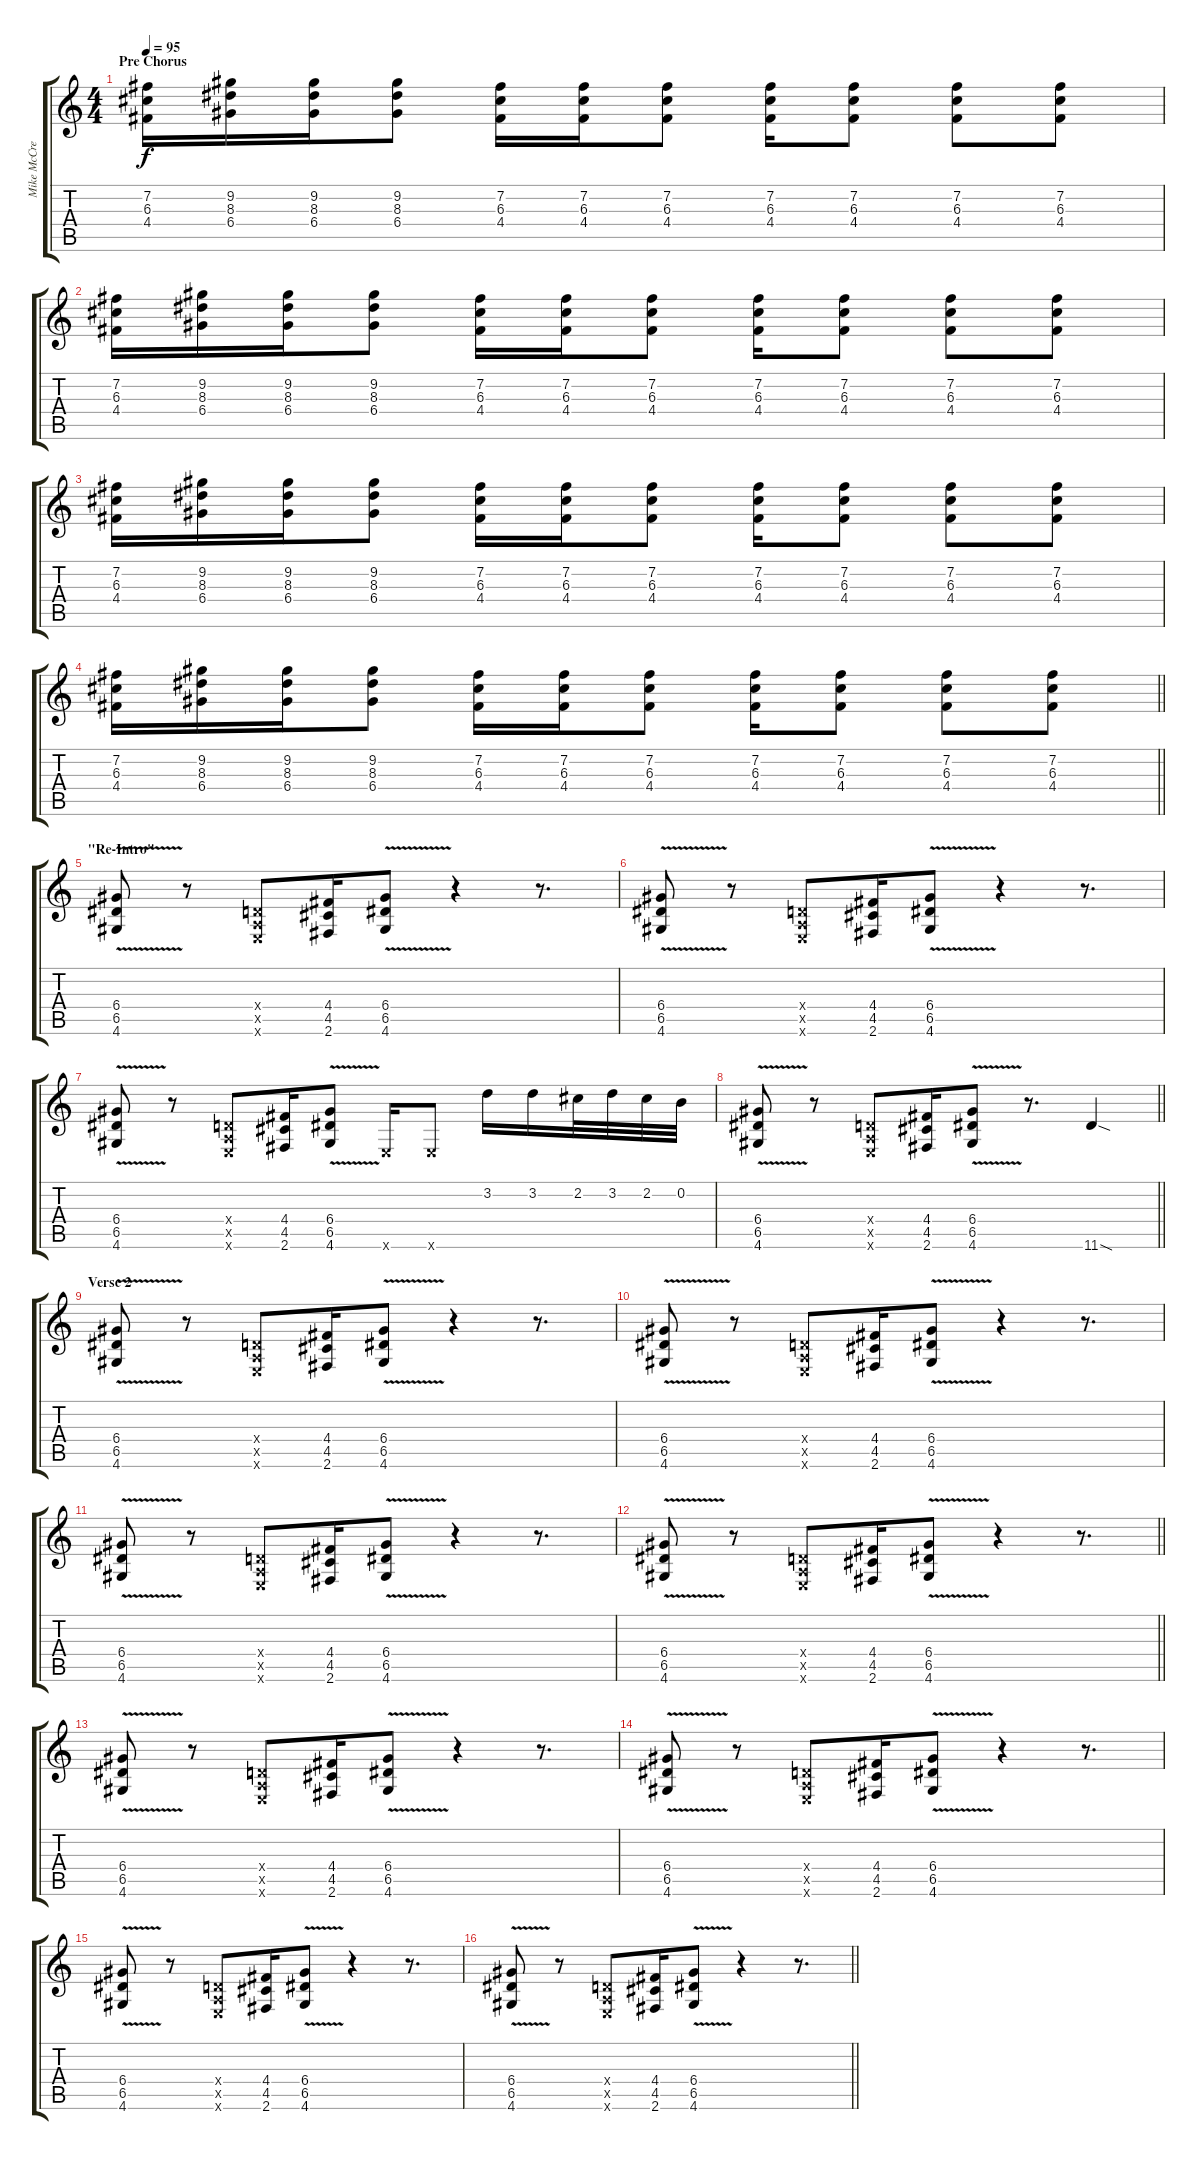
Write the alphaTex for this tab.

\track ("Mike McCready" "Mike McCre") {instrument distortionguitar}
\staff {score tabs}
\tuning (E4 B3 G3 D3 A2 E2) {hide}
\ts (4 4)
\section ("" "Pre Chorus")
\tempo 95
\clef g2
\ks c
(7.2 6.3 4.4).16{dy f} (9.2 8.3 6.4).16 (9.2 8.3 6.4).16 (9.2 8.3 6.4).8 (7.2 6.3 4.4).16 (7.2 6.3 4.4).16 (7.2 6.3 4.4).8 (7.2 6.3 4.4).16 (7.2 6.3 4.4).8 (7.2 6.3 4.4).8 (7.2 6.3 4.4).8 |
(7.2 6.3 4.4).16 (9.2 8.3 6.4).16 (9.2 8.3 6.4).16 (9.2 8.3 6.4).8 (7.2 6.3 4.4).16 (7.2 6.3 4.4).16 (7.2 6.3 4.4).8 (7.2 6.3 4.4).16 (7.2 6.3 4.4).8 (7.2 6.3 4.4).8 (7.2 6.3 4.4).8 |
(7.2 6.3 4.4).16 (9.2 8.3 6.4).16 (9.2 8.3 6.4).16 (9.2 8.3 6.4).8 (7.2 6.3 4.4).16 (7.2 6.3 4.4).16 (7.2 6.3 4.4).8 (7.2 6.3 4.4).16 (7.2 6.3 4.4).8 (7.2 6.3 4.4).8 (7.2 6.3 4.4).8 |
\barLineRight lightlight
(7.2 6.3 4.4).16 (9.2 8.3 6.4).16 (9.2 8.3 6.4).16 (9.2 8.3 6.4).8 (7.2 6.3 4.4).16 (7.2 6.3 4.4).16 (7.2 6.3 4.4).8 (7.2 6.3 4.4).16 (7.2 6.3 4.4).8 (7.2 6.3 4.4).8 (7.2 6.3 4.4).8 |
\section ("" "\"Re-Intro\"")
(6.4{v} 6.5{v} 4.6{v}).8 r.8 (0.4{x} 0.5{x} 0.6{x}).8 (4.4 4.5 2.6).16 (6.4{v} 6.5{v} 4.6{v}).8 r.4 r.8{d} |
(6.4{v} 6.5{v} 4.6{v}).8 r.8 (0.4{x} 0.5{x} 0.6{x}).8 (4.4 4.5 2.6).16 (6.4{v} 6.5{v} 4.6{v}).8 r.4 r.8{d} |
(6.4{v} 6.5{v} 4.6{v}).8 r.8 (0.4{x} 0.5{x} 0.6{x}).8 (4.4 4.5 2.6).16 (6.4{v} 6.5{v} 4.6{v}).8 0.6{x}.16 0.6{x}.8 3.2.16 3.2.16 2.2.32 3.2.32 2.2.32 0.2.32 |
\barLineRight lightlight
(6.4{v} 6.5{v} 4.6{v}).8 r.8 (0.4{x} 0.5{x} 0.6{x}).8 (4.4 4.5 2.6).16 (6.4{v} 6.5{v} 4.6{v}).8 r.8{d} 11.6{sod}.4 |
\section ("" "Verse 2")
(6.4{v} 6.5{v} 4.6{v}).8 r.8 (0.4{x} 0.5{x} 0.6{x}).8 (4.4 4.5 2.6).16 (6.4{v} 6.5{v} 4.6{v}).8 r.4 r.8{d} |
(6.4{v} 6.5{v} 4.6{v}).8 r.8 (0.4{x} 0.5{x} 0.6{x}).8 (4.4 4.5 2.6).16 (6.4{v} 6.5{v} 4.6{v}).8 r.4 r.8{d} |
(6.4{v} 6.5{v} 4.6{v}).8 r.8 (0.4{x} 0.5{x} 0.6{x}).8 (4.4 4.5 2.6).16 (6.4{v} 6.5{v} 4.6{v}).8 r.4 r.8{d} |
\barLineRight lightlight
(6.4{v} 6.5{v} 4.6{v}).8 r.8 (0.4{x} 0.5{x} 0.6{x}).8 (4.4 4.5 2.6).16 (6.4{v} 6.5{v} 4.6{v}).8 r.4 r.8{d} |
(6.4{v} 6.5{v} 4.6{v}).8 r.8 (0.4{x} 0.5{x} 0.6{x}).8 (4.4 4.5 2.6).16 (6.4{v} 6.5{v} 4.6{v}).8 r.4 r.8{d} |
(6.4{v} 6.5{v} 4.6{v}).8 r.8 (0.4{x} 0.5{x} 0.6{x}).8 (4.4 4.5 2.6).16 (6.4{v} 6.5{v} 4.6{v}).8 r.4 r.8{d} |
(6.4{v} 6.5{v} 4.6{v}).8 r.8 (0.4{x} 0.5{x} 0.6{x}).8 (4.4 4.5 2.6).16 (6.4{v} 6.5{v} 4.6{v}).8 r.4 r.8{d} |
\barLineRight lightlight
(6.4{v} 6.5{v} 4.6{v}).8 r.8 (0.4{x} 0.5{x} 0.6{x}).8 (4.4 4.5 2.6).16 (6.4{v} 6.5{v} 4.6{v}).8 r.4 r.8{d}
